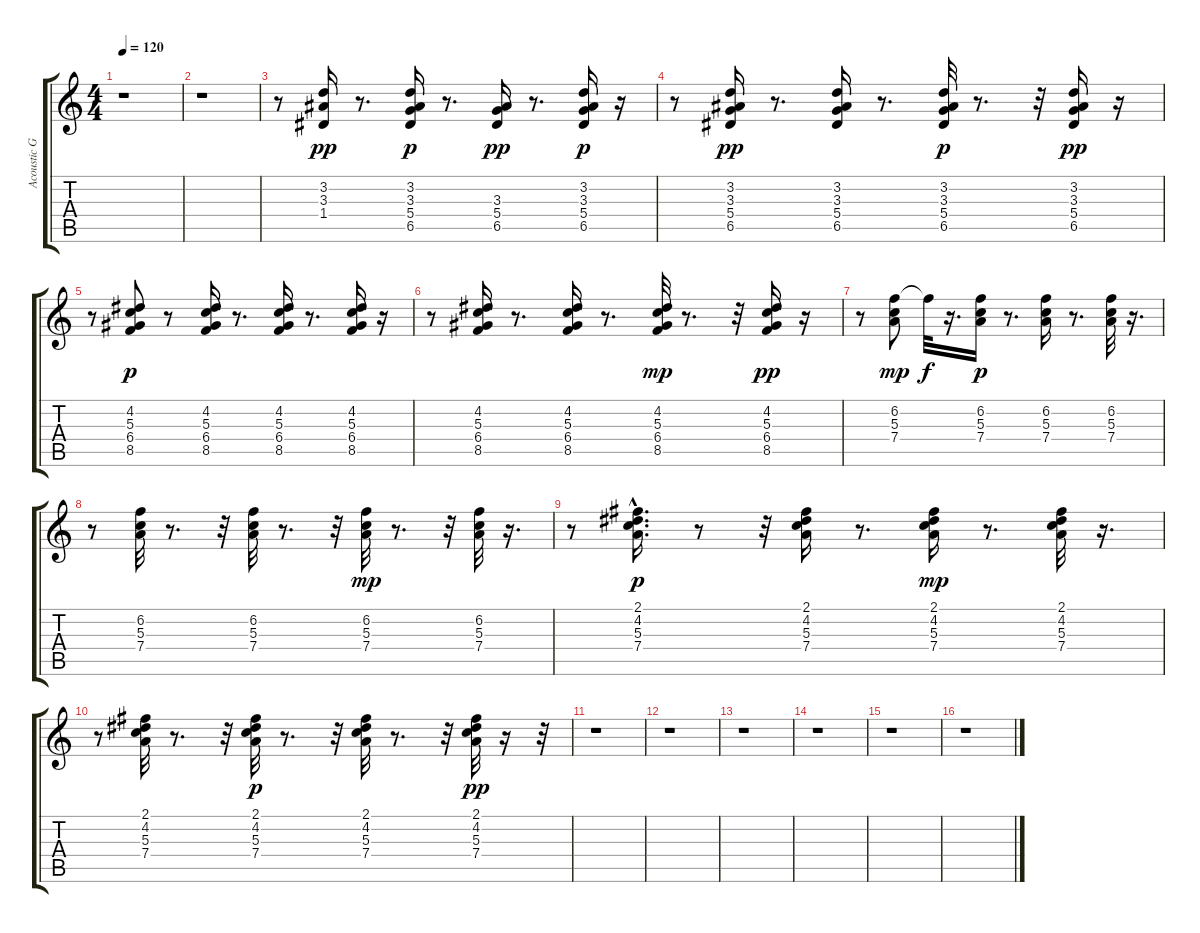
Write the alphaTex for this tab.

\track ("Acoustic Guitar" "Acoustic G") {instrument acousticguitarsteel}
\staff {score tabs}
\tuning (E4 B3 G3 D3 A2 E2) {hide}
\ts (4 4)
\tempo 120
\clef g2
\ks c
r.1{dy pp instrument acousticguitarsteel} |
r.1 |
r.8 (3.2 3.3 1.4).16 r.8{d} (3.2 3.3 5.4 6.5).16{dy p} r.8{d} (3.3 5.4 6.5).16{dy pp} r.8{d} (3.2 3.3 5.4 6.5).16{dy p} r.16 |
r.8 (3.2 3.3 5.4 6.5).16{dy pp} r.8{d} (3.2 3.3 5.4 6.5).16 r.8{d} (3.2 3.3 5.4 6.5).32{dy p} r.8{d} r.32 (3.2 3.3 5.4 6.5).16{dy pp} r.16 |
r.8 (4.2 5.3 6.4 8.5).8{dy p} r.8 (4.2 5.3 6.4 8.5).16 r.8{d} (4.2 5.3 6.4 8.5).16 r.8{d} (4.2 5.3 6.4 8.5).16 r.16 |
r.8 (4.2 5.3 6.4 8.5).16 r.8{d} (4.2 5.3 6.4 8.5).16 r.8{d} (4.2 5.3 6.4 8.5).32{dy mp} r.8{d} r.32 (4.2 5.3 6.4 8.5).16{dy pp} r.16 |
r.8 (6.2 5.3 7.4).8{dy mp} 6.2{t}.32{dy f} r.16{d} (6.2 5.3 7.4).16{dy p} r.8{d} (6.2 5.3 7.4).16 r.8{d} (6.2 5.3 7.4).32 r.16{d} |
r.8 (6.2 5.3 7.4).32 r.8{d} r.32 (6.2 5.3 7.4).32 r.8{d} r.32 (6.2 5.3 7.4).32{dy mp} r.8{d} r.32 (6.2 5.3 7.4).32 r.16{d} |
r.8 (2.1{hac} 4.2 5.3{hac} 7.4{hac}).16{d dy p} r.8 r.32 (2.1 4.2 5.3 7.4).16 r.8{d} (2.1 4.2 5.3 7.4).16{dy mp} r.8{d} (2.1 4.2 5.3 7.4).32 r.16{d} |
r.8 (2.1 4.2 5.3 7.4).32 r.8{d} r.32 (2.1 4.2 5.3 7.4).32{dy p} r.8{d} r.32 (2.1 4.2 5.3 7.4).32 r.8{d} r.32 (2.1 4.2 5.3 7.4).32{dy pp} r.16 r.32 |
r.1 |
r.1 |
r.1 |
r.1 |
r.1 |
r.1
